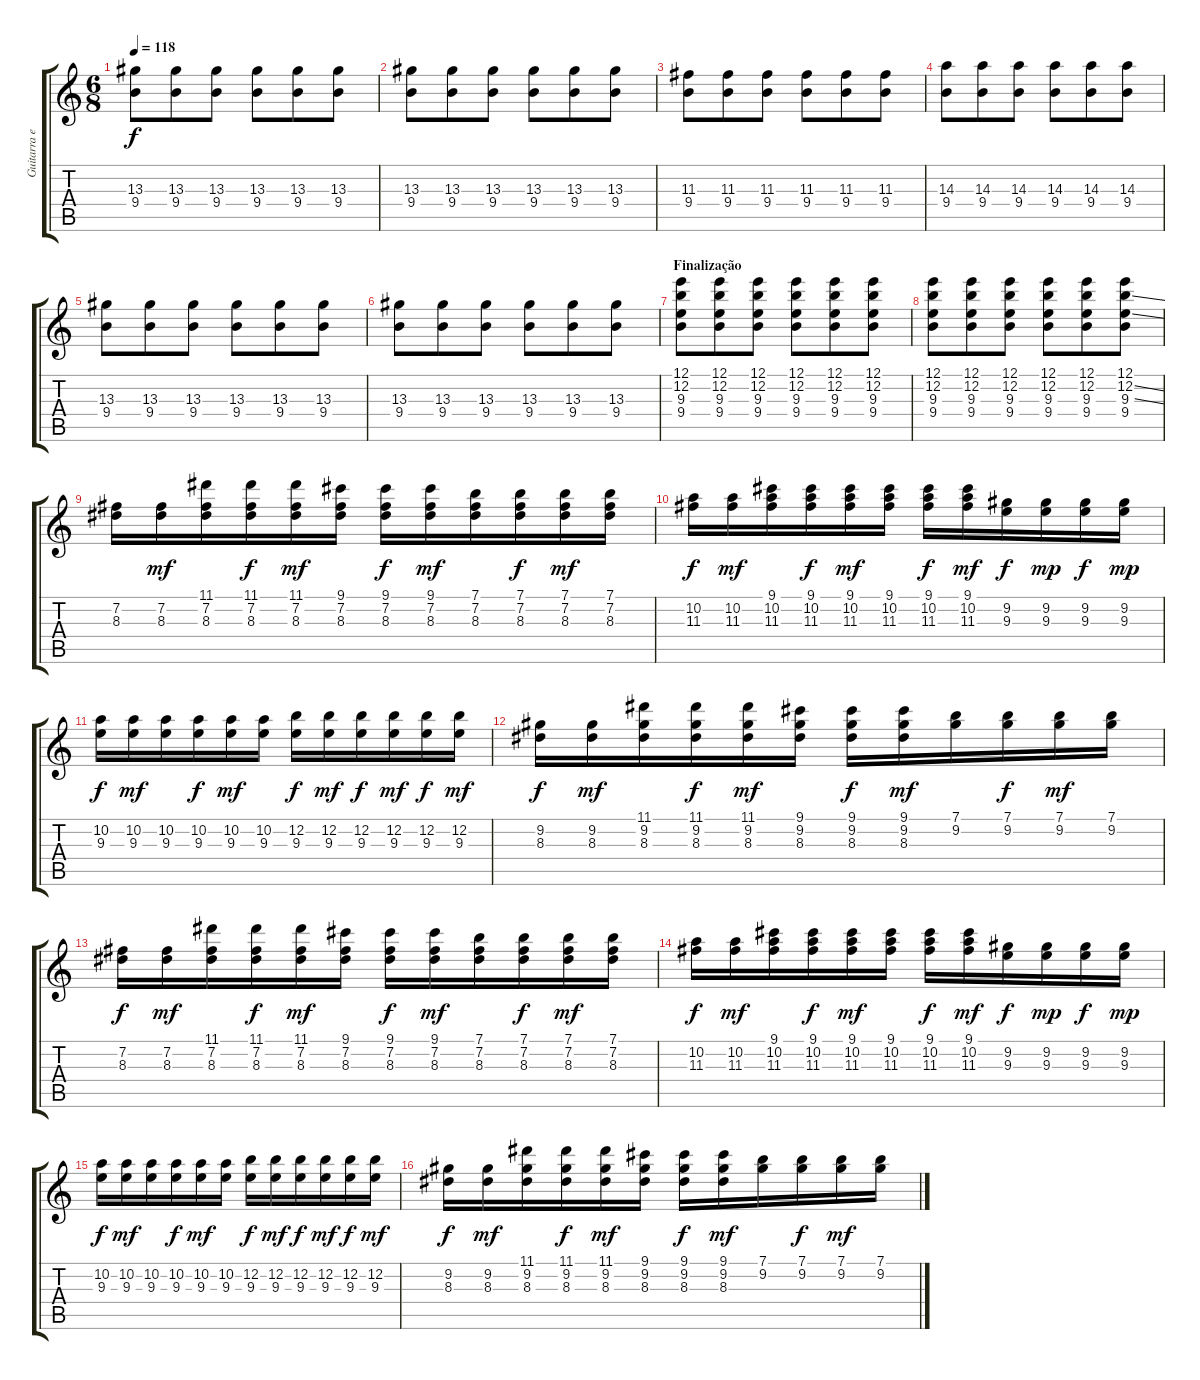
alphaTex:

\track ("Guitarra extra/pianinho" "Guitarra e") {instrument acousticguitarnylon}
\staff {score tabs}
\tuning (E4 B3 G3 D3 A2 E2) {hide}
\ts (6 8)
\tempo 118
\clef g2
\ks c
(13.3 9.4).8{dy f} (13.3 9.4).8 (13.3 9.4).8 (13.3 9.4).8 (13.3 9.4).8 (13.3 9.4).8 |
(13.3 9.4).8 (13.3 9.4).8 (13.3 9.4).8 (13.3 9.4).8 (13.3 9.4).8 (13.3 9.4).8 |
(11.3 9.4).8 (11.3 9.4).8 (11.3 9.4).8 (11.3 9.4).8 (11.3 9.4).8 (11.3 9.4).8 |
(14.3 9.4).8 (14.3 9.4).8 (14.3 9.4).8 (14.3 9.4).8 (14.3 9.4).8 (14.3 9.4).8 |
(13.3 9.4).8 (13.3 9.4).8 (13.3 9.4).8 (13.3 9.4).8 (13.3 9.4).8 (13.3 9.4).8 |
(13.3 9.4).8 (13.3 9.4).8 (13.3 9.4).8 (13.3 9.4).8 (13.3 9.4).8 (13.3 9.4).8 |
\section ("" "Finalização")
(12.1 12.2 9.3 9.4).8 (12.1 12.2 9.3 9.4).8 (12.1 12.2 9.3 9.4).8 (12.1 12.2 9.3 9.4).8 (12.1 12.2 9.3 9.4).8 (12.1 12.2 9.3 9.4).8 |
(12.1 12.2 9.3 9.4).8 (12.1 12.2 9.3 9.4).8 (12.1 12.2 9.3 9.4).8 (12.1 12.2 9.3 9.4).8 (12.1 12.2 9.3 9.4).8 (12.1 12.2{ss} 9.3{ss} 9.4).8 |
(7.2 8.3).16 (7.2 8.3).16{dy mf} (11.1 7.2 8.3).16 (11.1 7.2 8.3).16{dy f} (11.1 7.2 8.3).16{dy mf} (9.1 7.2 8.3).16 (9.1 7.2 8.3).16{dy f} (9.1 7.2 8.3).16{dy mf} (7.1 7.2 8.3).16 (7.1 7.2 8.3).16{dy f} (7.1 7.2 8.3).16{dy mf} (7.1 7.2 8.3).16 |
(10.2 11.3).16{dy f} (10.2 11.3).16{dy mf} (9.1 10.2 11.3).16 (9.1 10.2 11.3).16{dy f} (9.1 10.2 11.3).16{dy mf} (9.1 10.2 11.3).16 (9.1 10.2 11.3).16{dy f} (9.1 10.2 11.3).16{dy mf} (9.2 9.3).16{dy f} (9.2 9.3).16{dy mp} (9.2 9.3).16{dy f} (9.2 9.3).16{dy mp} |
(10.2 9.3).16{dy f} (10.2 9.3).16{dy mf} (10.2 9.3).16 (10.2 9.3).16{dy f} (10.2 9.3).16{dy mf} (10.2 9.3).16 (12.2 9.3).16{dy f} (12.2 9.3).16{dy mf} (12.2 9.3).16{dy f} (12.2 9.3).16{dy mf} (12.2 9.3).16{dy f} (12.2 9.3).16{dy mf} |
(9.2 8.3).16{dy f} (9.2 8.3).16{dy mf} (11.1 9.2 8.3).16 (11.1 9.2 8.3).16{dy f} (11.1 9.2 8.3).16{dy mf} (9.1 9.2 8.3).16 (9.1 9.2 8.3).16{dy f} (9.1 9.2 8.3).16{dy mf} (7.1 9.2).16 (7.1 9.2).16{dy f} (7.1 9.2).16{dy mf} (7.1 9.2).16 |
(7.2 8.3).16{dy f} (7.2 8.3).16{dy mf} (11.1 7.2 8.3).16 (11.1 7.2 8.3).16{dy f} (11.1 7.2 8.3).16{dy mf} (9.1 7.2 8.3).16 (9.1 7.2 8.3).16{dy f} (9.1 7.2 8.3).16{dy mf} (7.1 7.2 8.3).16 (7.1 7.2 8.3).16{dy f} (7.1 7.2 8.3).16{dy mf} (7.1 7.2 8.3).16 |
(10.2 11.3).16{dy f} (10.2 11.3).16{dy mf} (9.1 10.2 11.3).16 (9.1 10.2 11.3).16{dy f} (9.1 10.2 11.3).16{dy mf} (9.1 10.2 11.3).16 (9.1 10.2 11.3).16{dy f} (9.1 10.2 11.3).16{dy mf} (9.2 9.3).16{dy f} (9.2 9.3).16{dy mp} (9.2 9.3).16{dy f} (9.2 9.3).16{dy mp} |
(10.2 9.3).16{dy f} (10.2 9.3).16{dy mf} (10.2 9.3).16 (10.2 9.3).16{dy f} (10.2 9.3).16{dy mf} (10.2 9.3).16 (12.2 9.3).16{dy f} (12.2 9.3).16{dy mf} (12.2 9.3).16{dy f} (12.2 9.3).16{dy mf} (12.2 9.3).16{dy f} (12.2 9.3).16{dy mf} |
(9.2 8.3).16{dy f} (9.2 8.3).16{dy mf} (11.1 9.2 8.3).16 (11.1 9.2 8.3).16{dy f} (11.1 9.2 8.3).16{dy mf} (9.1 9.2 8.3).16 (9.1 9.2 8.3).16{dy f} (9.1 9.2 8.3).16{dy mf} (7.1 9.2).16 (7.1 9.2).16{dy f} (7.1 9.2).16{dy mf} (7.1 9.2).16
